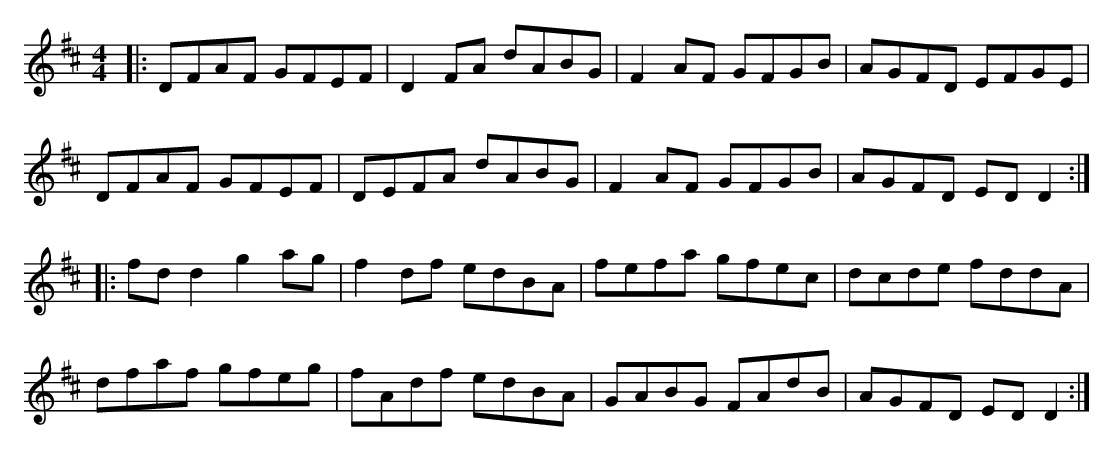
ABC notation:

X:1
M:4/4
K:D
|:DFAF GFEF|D2 FA dABG|F2 AF GFGB|AGFD EFGE|
DFAF GFEF|DEFA dABG|F2 AF GFGB|AGFD ED D2:|
|:fd d2 g2 ag|f2 df edBA|fefa gfec|dcde fddA|
dfaf gfeg|fAdf edBA|GABG FAdB|AGFD ED D2:|
